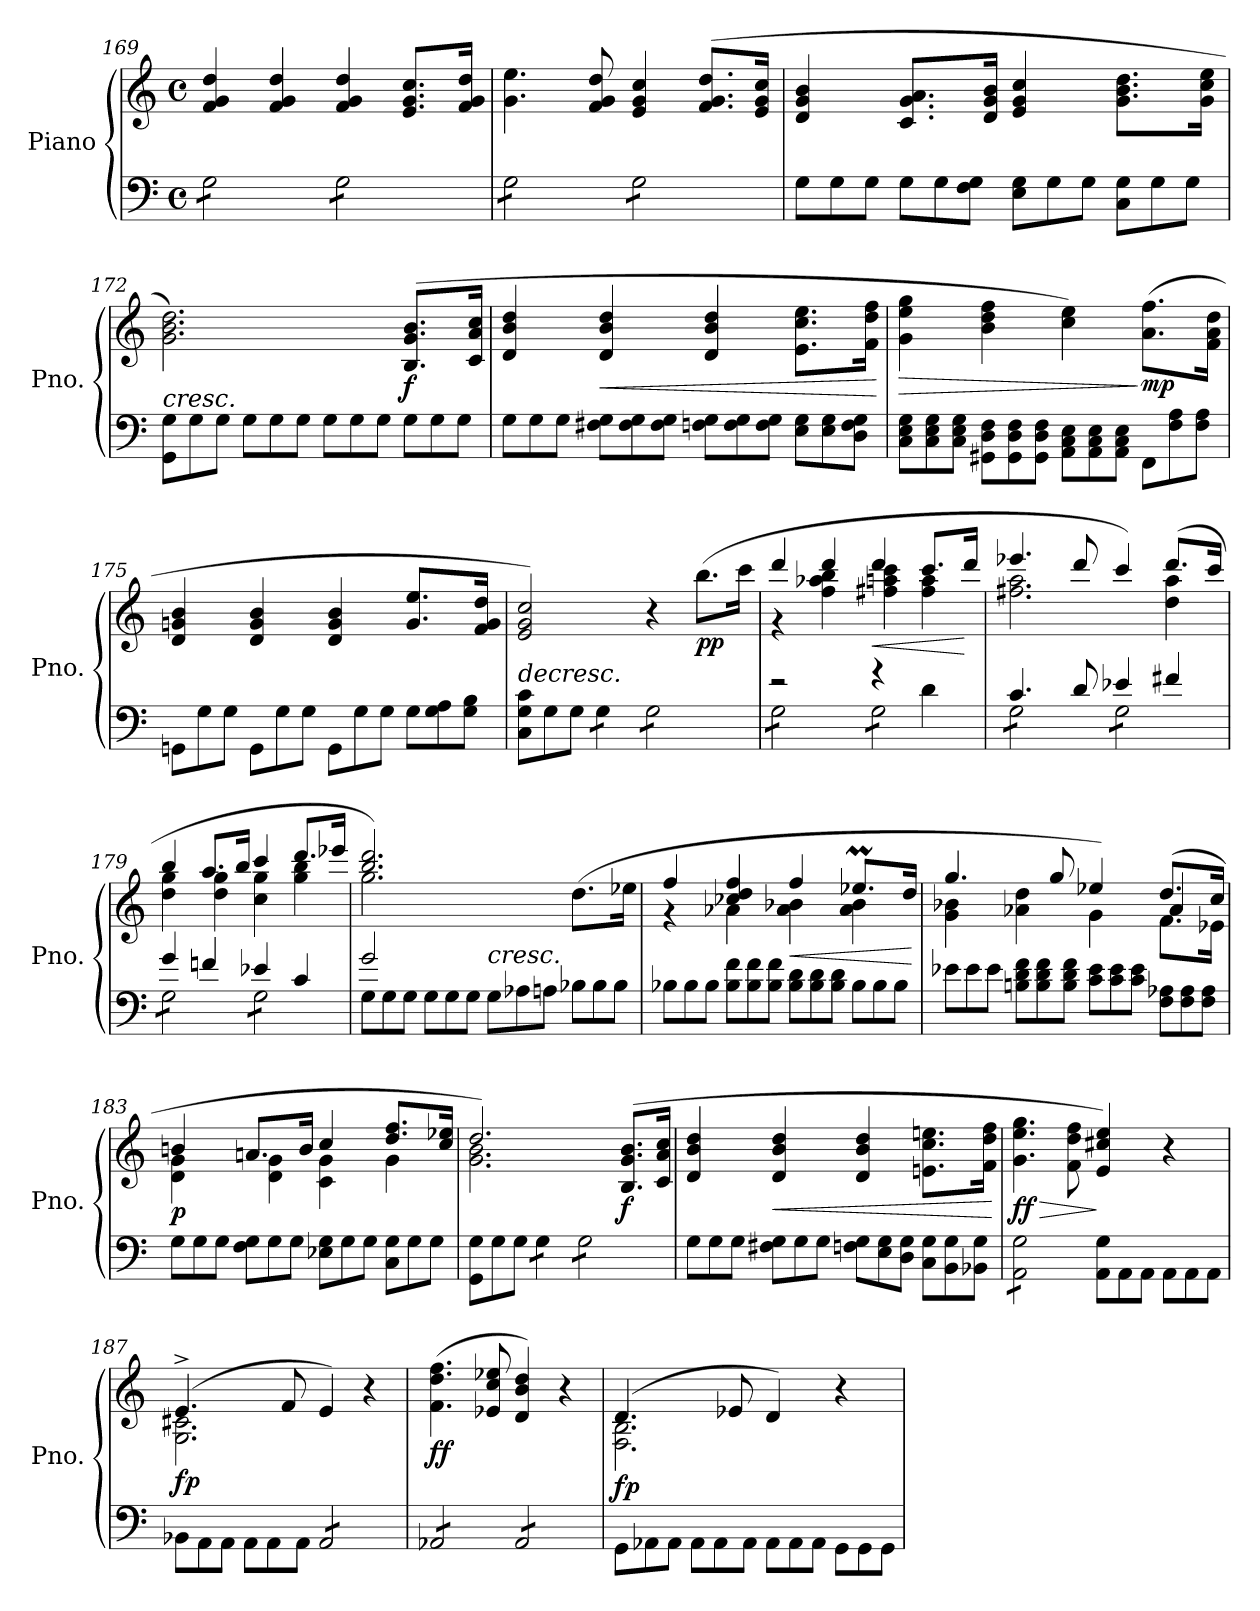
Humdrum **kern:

**kern	**kern	**dynam
*part1	*part1	*part1
*staff2	*staff1	*staff1/2
*I"Piano	*	*
*I'Pno.	*	*
!!LO:LB:g=z
*clefF4	*clefG2	*
*k[]	*k[]	*
*M4/4	*M4/4	*
*met(c)	*met(c)	*
=169	=169	=169
*tremolo	*	*
12G\L	4f/ 4g/ 4dd/	.
12G\	.	.
12G\	.	.
12G\	4f/ 4g/ 4dd/	.
12G\	.	.
12G\J	.	.
12G\L	4f/ 4g/ 4dd/	.
12G\	.	.
12G\	.	.
12G\	8.e/ 8.g/ 8.cc/L	.
12G\	.	.
12G\J	.	.
.	16f/ 16g/ 16dd/Jk	.
=170	=170	=170
12G\L	4.g\ 4.ee\	.
12G\	.	.
12G\	.	.
12G\	.	.
12G\	.	.
.	8f/ 8g/ 8dd/	.
12G\J	.	.
12G\L	4e/ 4g/ 4cc/	.
12G\	.	.
12G\	.	.
12G\	(>8.f/ 8.g/ 8.dd/L	.
12G\	.	.
12G\J	.	.
*Xtremolo	*	*
.	16e/ 16g/ 16cc/Jk	.
=171	=171	=171
*Xtuplet	*	*
12G\L	4d/ 4g/ 4b/	.
12G\	.	.
12G\J	.	.
12G\L	8.c/ 8.g/ 8.a/L	.
12G\	.	.
12F\ 12G\J	.	.
.	16d/ 16g/ 16b/Jk	.
12E\ 12G\L	4e/ 4g/ 4cc/	.
12G\	.	.
12G\J	.	.
12C\ 12G\L	8.g\ 8.b\ 8.dd\L	.
12G\	.	.
12G\J	.	.
.	16g\ 16cc\ 16ee\Jk	.
=172	=172	=172
!LO:TX:a:i:t=cresc.	!	!
12GG\ 12G\L	2.g\ 2.b\ 2.dd\)	.
12G\	.	.
12G\J	.	.
12G\L	.	.
12G\	.	.
12G\J	.	.
12G\L	.	.
12G\	.	.
12G\J	.	.
!	!	!LO:DY:b
12G\L	(>8.B/ 8.g/ 8.b/L	f
12G\	.	.
12G\J	.	.
.	16c/ 16a/ 16cc/Jk	.
!!LO:LB:g=z
=173	=173	=173
12G\L	4d/ 4b/ 4dd/	.
12G\	.	.
12G\J	.	.
!	!	!LO:HP:b
12F#X\ 12G\L	4d/ 4b/ 4dd/	<
12F#\ 12G\	.	.
12F#\ 12G\J	.	.
12Fn\ 12G\L	4d/ 4b/ 4dd/	.
12F\ 12G\	.	.
12F\ 12G\J	.	.
12E\ 12G\L	8.e\ 8.cc\ 8.ee\L	.
12E\ 12G\	.	.
12D\ 12F\ 12G\J	.	.
.	16f\ 16dd\ 16ff\Jk	.
.	.	[
=174	=174	=174
!	!	!LO:HP:b
12C\ 12E\ 12G\L	4g\ 4ee\ 4gg\	>
12C\ 12E\ 12G\	.	.
12C\ 12E\ 12G\J	.	.
12GG#X\ 12D\ 12F\L	4b\ 4dd\ 4ff\	.
12GG#\ 12D\ 12F\	.	.
12GG#\ 12D\ 12F\J	.	.
12AA\ 12C\ 12E\L	4cc\ 4ee\)	.
12AA\ 12C\ 12E\	.	.
12AA\ 12C\ 12E\J	.	.
!	!	!LO:DY:n=1:b
12FF\L	(>8.a\ 8.ff\L	] mp
12F\ 12A\	.	.
12F\ 12A\J	.	.
.	16f\ 16a\ 16dd\Jk	.
=175	=175	=175
12GGn\L	4d/ 4gn/ 4b/	.
12G\	.	.
12G\J	.	.
12GG\L	4d/ 4g/ 4b/	.
12G\	.	.
12G\J	.	.
12GG\L	4d/ 4g/ 4b/	.
12G\	.	.
12G\J	.	.
12G\L	8.g/ 8.ee/L	.
12G\ 12A\	.	.
12G\ 12B\J	.	.
.	16f/ 16g/ 16dd/Jk	.
!!LO:LB:g=z
=176	=176	=176
!LO:TX:a:i:t=decresc.	!	!
12C\ 12G\ 12c\L	2e/ 2g/ 2cc/)	.
12G\	.	.
12G\J	.	.
*tremolo	*	*
12G\L	.	.
12G\	.	.
12G\J	.	.
12G\L	4r	.
12G\	.	.
12G\	.	.
!	!	!LO:DY:b
12G\	(>8.bb\L	pp
12G\	.	.
12G\J	.	.
.	16ccc\Jk	.
=177	=177	=177
*^	*^	*
12G\L	2re	4ddd/	4r	.
12G\	.	.	.	.
12G\	.	.	.	.
12G\	.	4ddd/	4ff\ 4aa-X\ 4bb\	.
12G\	.	.	.	.
12G\J	.	.	.	.
!	!	!	!	!LO:HP:b
12G\L	4rg	4ddd/	4ff#X\ 4aan\ 4ccc\	<
12G\	.	.	.	.
12G\	.	.	.	.
12G\	4d\	8.ccc/L	4ff#\ 4aa\	.
12G\	.	.	.	.
12G\J	.	.	.	.
.	.	16ddd/Jk	.	[
=178	=178	=178	=178	=178
12G\L	4.c/	4.eee-X/	2.ff#X\ 2.aa\	.
12G\	.	.	.	.
12G\	.	.	.	.
12G\	.	.	.	.
12G\	.	.	.	.
.	8d/	8ddd/	.	.
12G\J	.	.	.	.
12G\L	4e-X/	4ccc/)	.	.
12G\	.	.	.	.
12G\	.	.	.	.
12G\	4f#X/	(>8.ddd/L	4dd\ 4aa\	.
12G\	.	.	.	.
12G\J	.	.	.	.
.	.	16ccc/Jk	.	.
=179	=179	=179	=179	=179
12G\L	4g/	4bb/	4dd\ 4gg\	.
12G\	.	.	.	.
12G\	.	.	.	.
12G\	4fn/	8.aa/L	4dd\ 4gg\	.
12G\	.	.	.	.
12G\J	.	.	.	.
.	.	16bb/Jk	.	.
12G\L	4e-X/	4ccc/	4cc\ 4gg\	.
12G\	.	.	.	.
12G\	.	.	.	.
12G\	4c/	8.ddd/L	4gg\ 4bb\	.
12G\	.	.	.	.
12G\J	.	.	.	.
*Xtremolo	*	*	*	*
.	.	16eee-X/Jk	.	.
!!LO:PB:g=z	!!
=180	=180	=180	=180	=180
12G\L	2g/	2.bb/ 2.ddd/)	2.gg\	.
12G\	.	.	.	.
12G\J	.	.	.	.
12G\L	.	.	.	.
12G\	.	.	.	.
12G\J	.	.	.	.
!LO:TX:a:i:t=cresc.	!	!	!	!
12G\L	2ryy	.	.	.
12A-X\	.	.	.	.
12An\J	.	.	.	.
12B-X\L	.	(>8.dd\L	4ryy	.
12B-\	.	.	.	.
12B-\J	.	.	.	.
.	.	16ee-X\Jk	.	.
*v	*v	*	*	*
=181	=181	=181	=181
12B-X\L	4ff/	4r	.
12B-\	.	.	.
12B-\J	.	.	.
12B-\ 12f\L	4cc-X/ 4dd/ 4ff/	4a-X\	.
12B-\ 12f\	.	.	.
12B-\ 12f\J	.	.	.
!	!	!	!LO:HP:b
12B-\ 12d\L	4ff/	4a-\ 4b-X\	<
12B-\ 12d\	.	.	.
12B-\ 12d\J	.	.	.
12B-\L	8.ee-XM/L	4a-\ 4b-\	.
12B-\	.	.	.
12B-\J	.	.	.
.	16dd/Jk	.	.
*	*v	*v	*
.	.	[
=182	=182	=182
*	*^	*
*	*	*^	*
12e-X\L	4.gg/	4g\ 4b-X\	2.ryy	.
12e-\	.	.	.	.
12e-\J	.	.	.	.
12Bn\ 12d\ 12f\L	.	4a-X\ 4dd\	.	.
12B\ 12d\ 12f\	.	.	.	.
.	8gg/	.	.	.
12B\ 12d\ 12f\J	.	.	.	.
12c\ 12e-\L	4ee-X/)	4g\	.	.
12c\ 12e-\	.	.	.	.
12c\ 12e-\J	.	.	.	.
12F\ 12A-X\L	(>8.dd/L	8.f\L	4a-/	.
12F\ 12A-\	.	.	.	.
12F\ 12A-\J	.	.	.	.
.	16cc/Jk	16e-X\Jk	.	.
*	*	*v	*v	*
!!LO:LB:g=z
=183	=183	=183	=183
!	!	!	!LO:DY:b
12G\L	4bn/	4d\ 4g\	p
12G\	.	.	.
12G\J	.	.	.
12F\ 12G\L	8.an/L	4d\ 4g\	.
12G\	.	.	.
12G\J	.	.	.
.	16b/Jk	.	.
12E-X\ 12G\L	4cc/	4c\ 4g\	.
12G\	.	.	.
12G\J	.	.	.
12C\ 12G\L	8.dd/ 8.ff/L	4g\	.
12G\	.	.	.
12G\J	.	.	.
.	16cc/ 16ee-X/Jk	.	.
=184	=184	=184	=184
12GG\ 12G\L	2.dd/)	2.g\ 2.b\	.
12G\	.	.	.
12G\J	.	.	.
*tremolo	*	*	*
12G\L	.	.	.
12G\	.	.	.
12G\J	.	.	.
12G\L	.	.	.
12G\	.	.	.
12G\	.	.	.
!	!	!	!LO:DY:b
12G\	(>8.B/ 8.g/ 8.b/L	4ryy	f
12G\	.	.	.
12G\J	.	.	.
*Xtremolo	*	*	*
.	16c/ 16a/ 16cc/Jk	.	.
*	*v	*v	*
=185	=185	=185
12G\L	4d/ 4b/ 4dd/	.
12G\	.	.
12G\J	.	.
!	!	!LO:HP:b
12F#X\ 12G\L	4d/ 4b/ 4dd/	<
12G\	.	.
12G\J	.	.
12Fn\ 12G\L	4d/ 4b/ 4dd/	.
12E\ 12G\	.	.
12D\ 12G\J	.	.
12C\ 12G\L	8.en\ 8.cc\ 8.een\L	.
12BB\ 12G\	.	.
12BB-X\ 12G\J	.	.
.	16f\ 16dd\ 16ff\Jk	.
.	.	[
!!LO:LB:g=z
=186	=186	=186
!	!	!LO:HP:b
!	!	!LO:DY:n=1:b
*tremolo	*	*
12AA\ 12G\L	4.g\ 4.ee\ 4.gg\	> ff
12AA\ 12G\	.	.
12AA\ 12G\	.	.
12AA\ 12G\	.	.
12AA\ 12G\	.	.
.	8f\ 8dd\ 8ff\	.
12AA\ 12G\J	.	.
*Xtremolo	*	*
12AA\ 12G\L	4e/ 4cc#X/ 4ee/)	]
12AA\	.	.
12AA\J	.	.
12AA\L	4r	.
12AA\	.	.
12AA\J	.	.
=187	=187	=187
*	*^	*
!	!	!	!LO:DY:b
12BB-X\L	(>4.e^/	2.G\ 2.c#X\	fp
12AA\	.	.	.
12AA\J	.	.	.
12AA\L	.	.	.
12AA\	.	.	.
.	8f/	.	.
12AA\J	.	.	.
*tremolo	*	*	*
12AA/L	4e/)	.	.
12AA/	.	.	.
12AA/	.	.	.
12AA/	4r	4ryy	.
12AA/	.	.	.
12AA/J	.	.	.
=188	=188	=188	=188
!	!	!	!LO:DY:b
*	*v	*v	*
12AA-X/L	(>4.f\ 4.dd\ 4.ff\	ff
12AA-X/	.	.
12AA-X/	.	.
12AA-X/	.	.
12AA-X/	.	.
.	8e-X/ 8cc/ 8ee-X/	.
12AA-X/J	.	.
12AA-/L	4d/ 4b/ 4dd/)	.
12AA-/	.	.
12AA-/	.	.
12AA-/	4r	.
12AA-/	.	.
12AA-/J	.	.
*Xtremolo	*	*
=189	=189	=189
*	*^	*
!	!	!	!LO:DY:b
12GG\L	(>4.d/	2.F\ 2.B\	fp
12AA-X\	.	.	.
12AA-\J	.	.	.
12AA-\L	.	.	.
12AA-\	.	.	.
.	8e-X/	.	.
12AA-\J	.	.	.
12AA-\L	4d/)	.	.
12AA-\	.	.	.
12AA-\J	.	.	.
12GG\L	4r	4ryy	.
12GG\	.	.	.
12GG\J	.	.	.
*	*v	*v	*
=	=	=
*-	*-	*-
